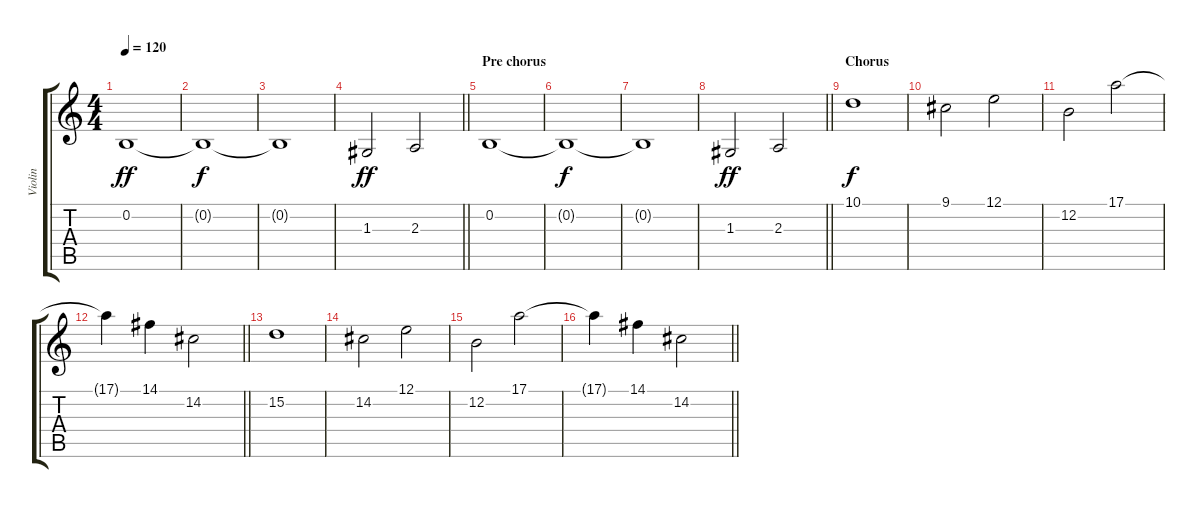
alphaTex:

\track ("Violin" "Violin") {instrument violin}
\staff {score tabs}
\tuning (E4 B3 G3 D3 A2 E2) {hide}
\ts (4 4)
\tempo 120
\clef g2
\ks c
0.2.1{dy ff} |
0.2{t}.1{dy f} |
0.2{t}.1 |
\barLineRight lightlight
1.3.2{dy ff} 2.3.2 |
\section ("" "Pre chorus")
0.2.1 |
0.2{t}.1{dy f} |
0.2{t}.1 |
\barLineRight lightlight
1.3.2{dy ff} 2.3.2 |
\section ("" "Chorus")
10.1.1{dy f} |
9.1.2 12.1.2 |
12.2.2 17.1.2 |
\barLineRight lightlight
17.1{t}.4 14.1.4 14.2.2 |
15.2.1 |
14.2.2 12.1.2 |
12.2.2 17.1.2 |
\barLineRight lightlight
17.1{t}.4 14.1.4 14.2.2
